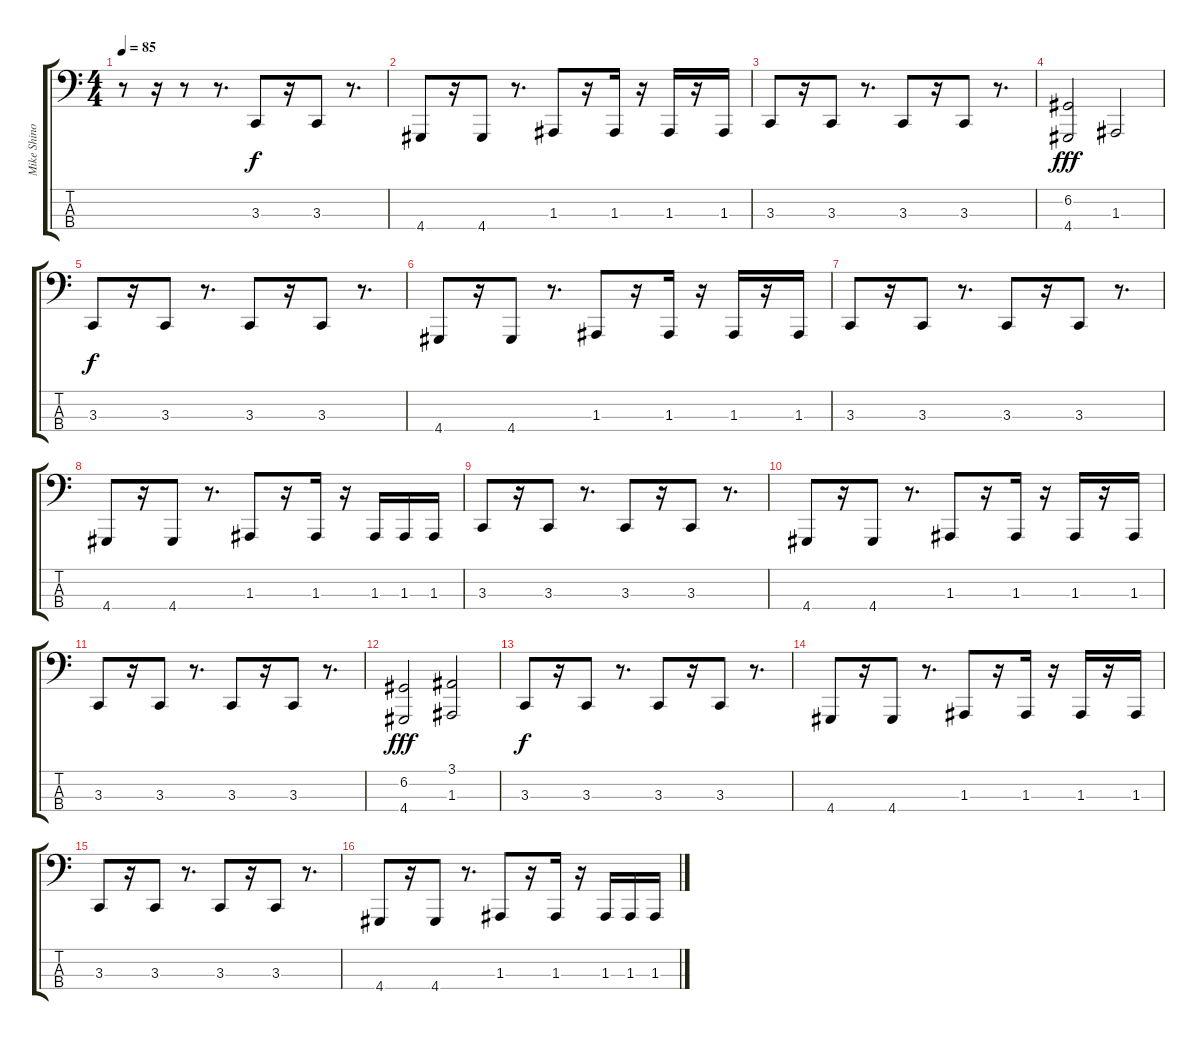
\track ("Mike Shinoda - Bass" "Mike Shino") {instrument electricbasspick}
\staff {score tabs}
\tuning (G1 D1 A0 E0) {hide}
\ts (4 4)
\tempo 85
\clef f4
\ks c
r.8{dy f} r.16 r.8 r.8{d} 3.3.8 r.16 3.3.8 r.8{d} |
4.4.8 r.16 4.4.8 r.8{d} 1.3.8 r.16 1.3.16 r.16 1.3.16 r.16 1.3.16 |
3.3.8 r.16 3.3.8 r.8{d} 3.3.8 r.16 3.3.8 r.8{d} |
(6.2 4.4).2{dy fff} 1.3.2 |
3.3.8{dy f} r.16 3.3.8 r.8{d} 3.3.8 r.16 3.3.8 r.8{d} |
4.4.8 r.16 4.4.8 r.8{d} 1.3.8 r.16 1.3.16 r.16 1.3.16 r.16 1.3.16 |
3.3.8 r.16 3.3.8 r.8{d} 3.3.8 r.16 3.3.8 r.8{d} |
4.4.8 r.16 4.4.8 r.8{d} 1.3.8 r.16 1.3.16 r.16 1.3.16 1.3.16 1.3.16 |
3.3.8 r.16 3.3.8 r.8{d} 3.3.8 r.16 3.3.8 r.8{d} |
4.4.8 r.16 4.4.8 r.8{d} 1.3.8 r.16 1.3.16 r.16 1.3.16 r.16 1.3.16 |
3.3.8 r.16 3.3.8 r.8{d} 3.3.8 r.16 3.3.8 r.8{d} |
(6.2 4.4).2{dy fff} (3.1 1.3).2 |
3.3.8{dy f} r.16 3.3.8 r.8{d} 3.3.8 r.16 3.3.8 r.8{d} |
4.4.8 r.16 4.4.8 r.8{d} 1.3.8 r.16 1.3.16 r.16 1.3.16 r.16 1.3.16 |
3.3.8 r.16 3.3.8 r.8{d} 3.3.8 r.16 3.3.8 r.8{d} |
4.4.8 r.16 4.4.8 r.8{d} 1.3.8 r.16 1.3.16 r.16 1.3.16 1.3.16 1.3.16
